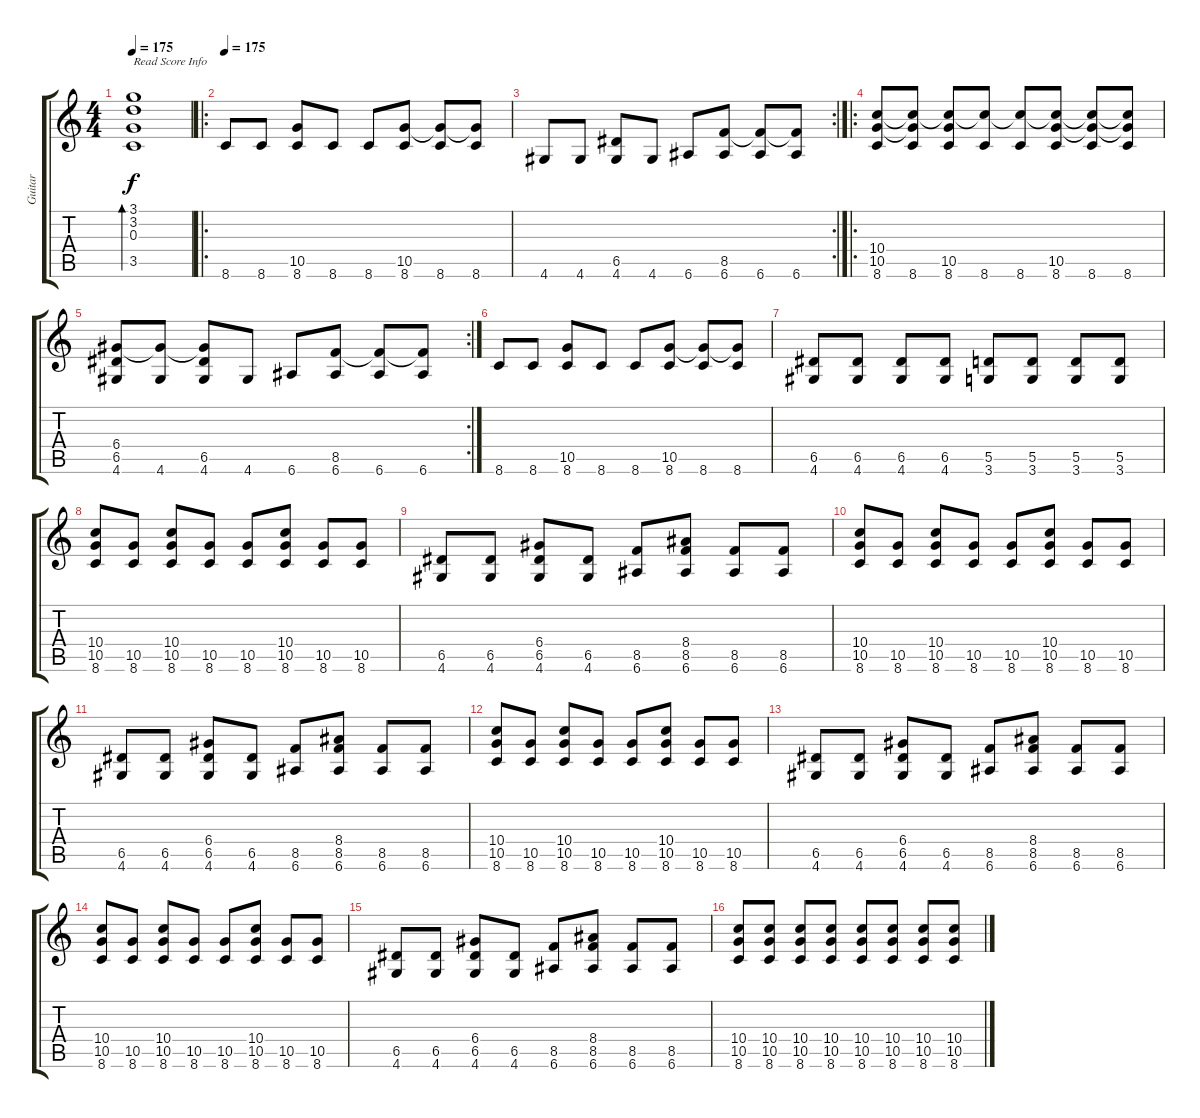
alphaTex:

\track ("Guitar" "Guitar") {instrument acousticguitarsteel}
\staff {score tabs}
\tuning (E4 B3 G3 D3 A2 E2) {hide}
\ts (4 4)
\tempo 175
\tempo 40
\tempo 175
\clef g2
\ks c
(3.1 3.2 0.3 3.5).1{bd 240 txt "Read Score Info" dy f instrument acousticguitarsteel} |
\ro
\tempo 175
8.6.8{instrument electricguitarmuted} 8.6.8 (10.5 8.6).8 8.6.8 8.6.8 (10.5 8.6).8 (10.5{t} 8.6).8 (10.5{t} 8.6).8 |
\rc 2
4.6.8 4.6.8 (6.5 4.6).8 4.6.8 6.6.8 (8.5 6.6).8 (8.5{t} 6.6).8 (8.5{t} 6.6).8 |
\ro
(10.4 10.5 8.6).8{instrument acousticguitarsteel} (10.4{t} 10.5{t} 8.6).8 (10.4{t} 10.5 8.6).8 (10.4{t} 8.6).8 (10.4{t} 8.6).8 (10.4{t} 10.5 8.6).8 (10.4{t} 10.5{t} 8.6).8 (10.4{t} 10.5{t} 8.6).8 |
\rc 2
(6.4 6.5 4.6).8 (6.4{t} 4.6).8 (6.4{t} 6.5 4.6).8 4.6.8 6.6.8 (8.5 6.6).8 (8.5{t} 6.6).8 (8.5{t} 6.6).8 |
8.6.8 8.6.8 (10.5 8.6).8 8.6.8 8.6.8 (10.5 8.6).8 (10.5{t} 8.6).8 (10.5{t} 8.6).8 |
(6.5 4.6).8 (6.5 4.6).8 (6.5 4.6).8 (6.5 4.6).8 (5.5 3.6).8 (5.5 3.6).8 (5.5 3.6).8 (5.5 3.6).8 |
(10.4 10.5 8.6).8 (10.5 8.6).8 (10.4 10.5 8.6).8 (10.5 8.6).8 (10.5 8.6).8 (10.4 10.5 8.6).8 (10.5 8.6).8 (10.5 8.6).8 |
(6.5 4.6).8 (6.5 4.6).8 (6.4 6.5 4.6).8 (6.5 4.6).8 (8.5 6.6).8 (8.4 8.5 6.6).8 (8.5 6.6).8 (8.5 6.6).8 |
(10.4 10.5 8.6).8 (10.5 8.6).8 (10.4 10.5 8.6).8 (10.5 8.6).8 (10.5 8.6).8 (10.4 10.5 8.6).8 (10.5 8.6).8 (10.5 8.6).8 |
(6.5 4.6).8 (6.5 4.6).8 (6.4 6.5 4.6).8 (6.5 4.6).8 (8.5 6.6).8 (8.4 8.5 6.6).8 (8.5 6.6).8 (8.5 6.6).8 |
(10.4 10.5 8.6).8 (10.5 8.6).8 (10.4 10.5 8.6).8 (10.5 8.6).8 (10.5 8.6).8 (10.4 10.5 8.6).8 (10.5 8.6).8 (10.5 8.6).8 |
(6.5 4.6).8 (6.5 4.6).8 (6.4 6.5 4.6).8 (6.5 4.6).8 (8.5 6.6).8 (8.4 8.5 6.6).8 (8.5 6.6).8 (8.5 6.6).8 |
(10.4 10.5 8.6).8 (10.5 8.6).8 (10.4 10.5 8.6).8 (10.5 8.6).8 (10.5 8.6).8 (10.4 10.5 8.6).8 (10.5 8.6).8 (10.5 8.6).8 |
(6.5 4.6).8 (6.5 4.6).8 (6.4 6.5 4.6).8 (6.5 4.6).8 (8.5 6.6).8 (8.4 8.5 6.6).8 (8.5 6.6).8 (8.5 6.6).8 |
(10.4 10.5 8.6).8 (10.4 10.5 8.6).8 (10.4 10.5 8.6).8 (10.4 10.5 8.6).8 (10.4 10.5 8.6).8 (10.4 10.5 8.6).8 (10.4 10.5 8.6).8 (10.4 10.5 8.6).8
